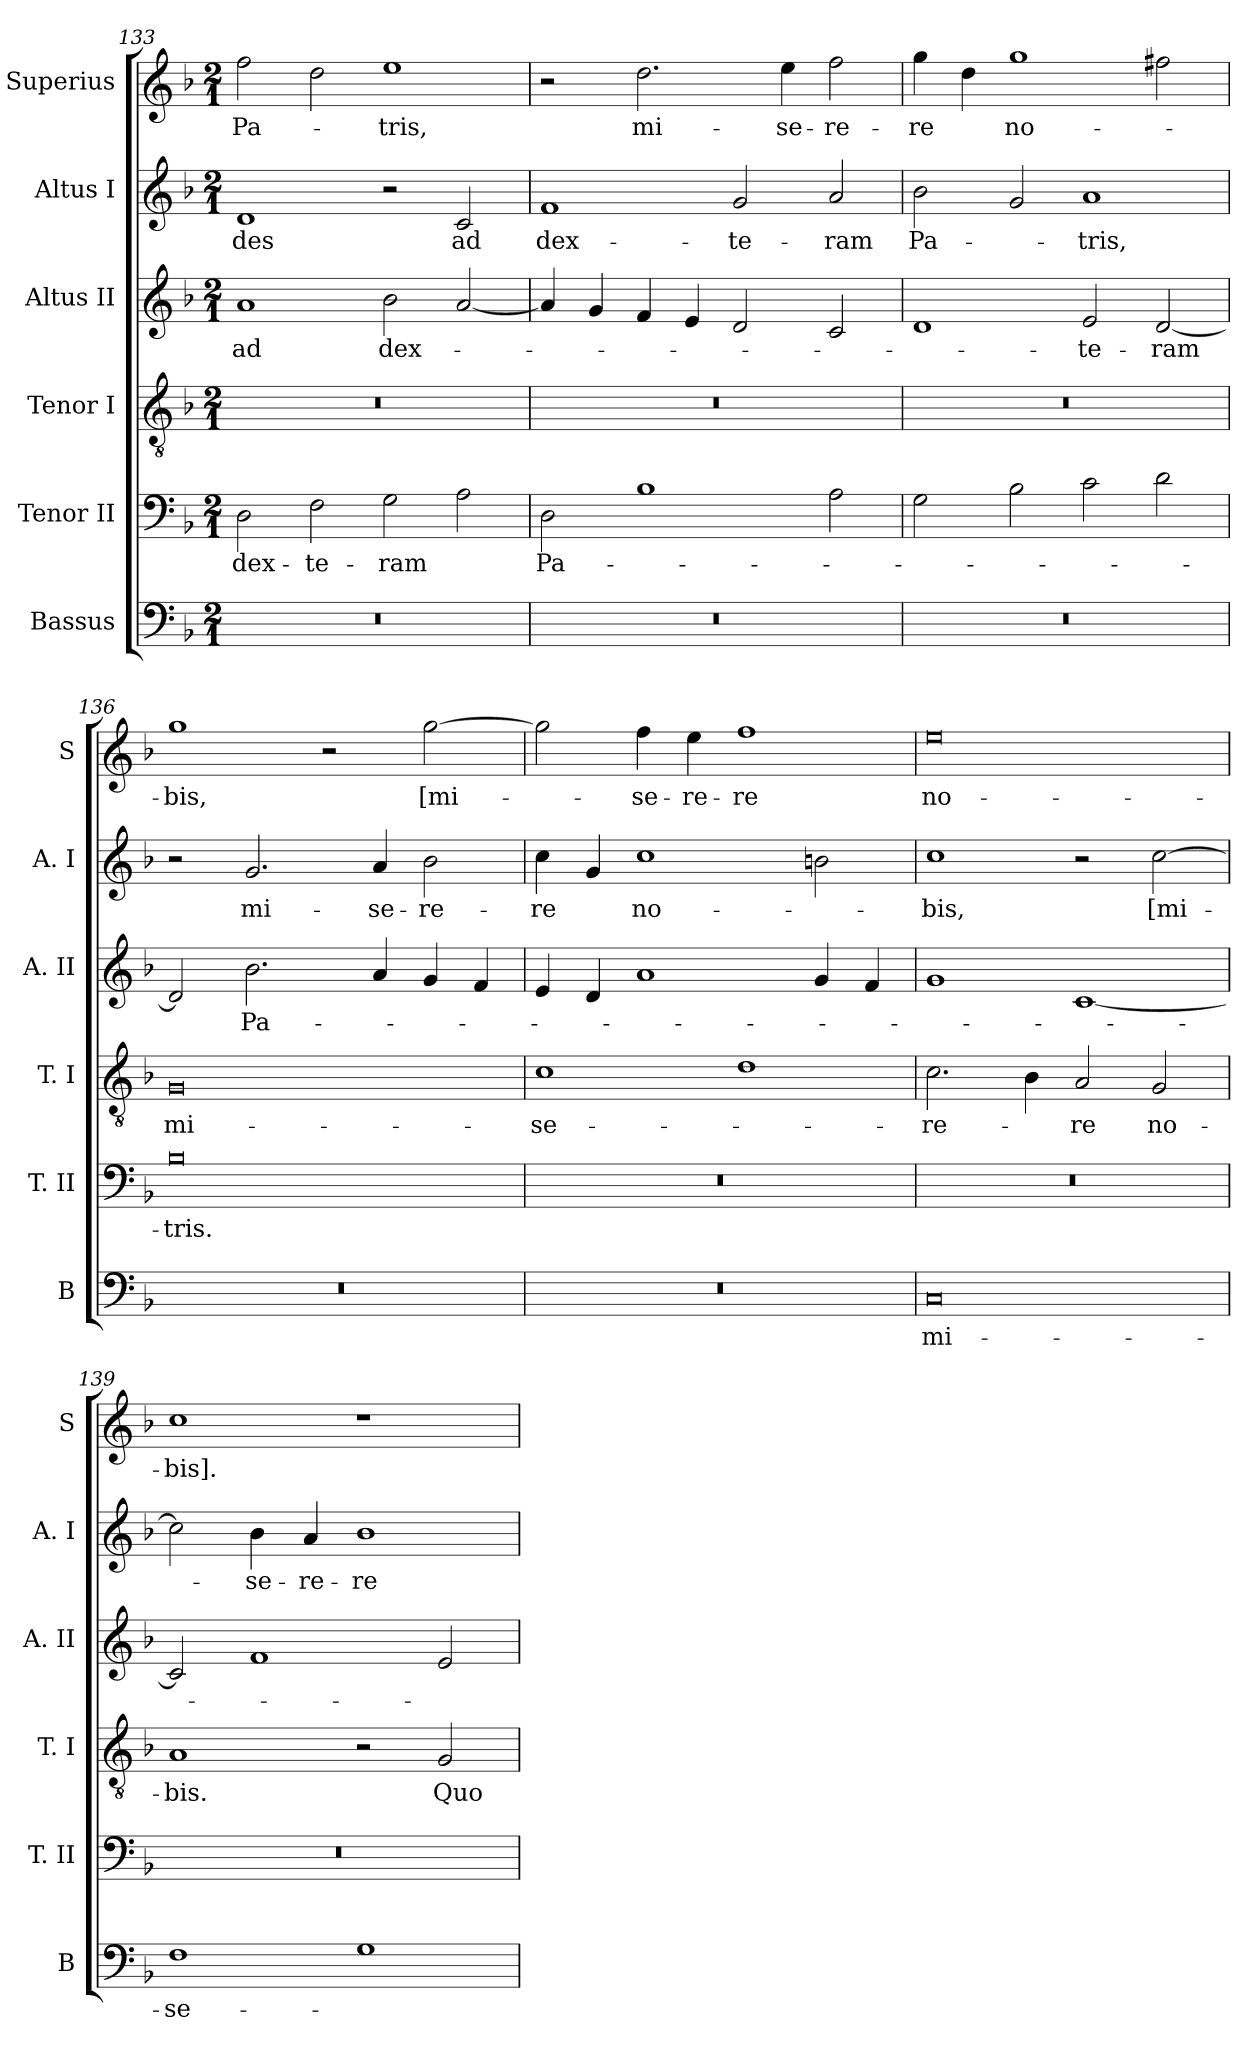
**kern	**text	**kern	**text	**kern	**text	**kern	**text	**kern	**text	**kern	**text
*part6	*part6	*part5	*part5	*part4	*part4	*part3	*part3	*part2	*part2	*part1	*part1
*staff6	*staff6	*staff5	*staff5	*staff4	*staff4	*staff3	*staff3	*staff2	*staff2	*staff1	*staff1
*I"Bassus	*	*I"Tenor II	*	*I"Tenor I	*	*I"Altus II	*	*I"Altus I	*	*I"Superius	*
*I'B	*	*I'T. II	*	*I'T. I	*	*I'A. II	*	*I'A. I	*	*I'S	*
*clefF4	*	*clefF4	*	*clefGv2	*	*clefG2	*	*clefG2	*	*clefG2	*
*k[b-]	*	*k[b-]	*	*k[b-]	*	*k[b-]	*	*k[b-]	*	*k[b-]	*
*F:	*	*F:	*	*F:	*	*F:	*	*F:	*	*F:	*
*M2/1	*	*M2/1	*	*M2/1	*	*M2/1	*	*M2/1	*	*M2/1	*
=133	=133	=133	=133	=133	=133	=133	=133	=133	=133	=133	=133
0r	.	2D	dex-	0r	.	1a	ad	1d	-des	2ff	Pa-
.	.	2F	-te-	.	.	.	.	.	.	2dd	.
.	.	2G	-ram	.	.	2b-	dex-	2r	.	1ee	-tris,
.	.	2A	.	.	.	[2a	.	2c	ad	.	.
=134	=134	=134	=134	=134	=134	=134	=134	=134	=134	=134	=134
0r	.	2D	Pa-	0r	.	4a]	.	1f	dex-	2r	.
.	.	.	.	.	.	4g	.	.	.	.	.
.	.	1B-	.	.	.	4f	.	.	.	2.dd	mi-
.	.	.	.	.	.	4e	.	.	.	.	.
.	.	.	.	.	.	2d	.	2g	-te-	.	.
.	.	.	.	.	.	.	.	.	.	4ee	-se-
.	.	2A	.	.	.	2c	.	2a	-ram	2ff	-re-
=135	=135	=135	=135	=135	=135	=135	=135	=135	=135	=135	=135
0r	.	2G	.	0r	.	1d	.	2b-	Pa-	4gg	-re
.	.	.	.	.	.	.	.	.	.	4dd	.
.	.	2B-	.	.	.	.	.	2g	.	1gg	no-
.	.	2c	.	.	.	2e	-te-	1a	-tris,	.	.
.	.	2d	.	.	.	[2d	-ram	.	.	2ff#X	.
=136	=136	=136	=136	=136	=136	=136	=136	=136	=136	=136	=136
0r	.	0B-	-tris.	0G	mi-	2d]	.	2r	.	1gg	-bis,
.	.	.	.	.	.	2.b-	Pa-	2.g	mi-	.	.
.	.	.	.	.	.	.	.	.	.	2r	.
.	.	.	.	.	.	4a	.	4a	-se-	.	.
.	.	.	.	.	.	4g	.	2b-	-re-	[2gg	[mi-
.	.	.	.	.	.	4f	.	.	.	.	.
=137	=137	=137	=137	=137	=137	=137	=137	=137	=137	=137	=137
0r	.	0r	.	1c	-se-	4e	.	4cc	-re	2gg]	.
.	.	.	.	.	.	4d	.	4g	.	.	.
.	.	.	.	.	.	1a	.	1cc	no-	4ff	-se-
.	.	.	.	.	.	.	.	.	.	4ee	-re-
.	.	.	.	1d	.	.	.	.	.	1ff	-re
.	.	.	.	.	.	4g	.	2bn	.	.	.
.	.	.	.	.	.	4f	.	.	.	.	.
=138	=138	=138	=138	=138	=138	=138	=138	=138	=138	=138	=138
0C	mi-	0r	.	2.c	-re-	1g	.	1cc	-bis,	0ee	no-
.	.	.	.	4B-	.	.	.	.	.	.	.
.	.	.	.	2A	-re	[1c	.	2r	.	.	.
.	.	.	.	2G	no-	.	.	[2cc	[mi-	.	.
=139	=139	=139	=139	=139	=139	=139	=139	=139	=139	=139	=139
1F	-se-	0r	.	1A	-bis.	2c]	.	2cc]	.	1cc	-bis].
.	.	.	.	.	.	1f	.	4b-	-se-	.	.
.	.	.	.	.	.	.	.	4a	-re-	.	.
1G	.	.	.	2r	.	.	.	1b-	-re	1r	.
.	.	.	.	2G	Quo-	2e	.	.	.	.	.
=	=	=	=	=	=	=	=	=	=	=	=
*-	*-	*-	*-	*-	*-	*-	*-	*-	*-	*-	*-
